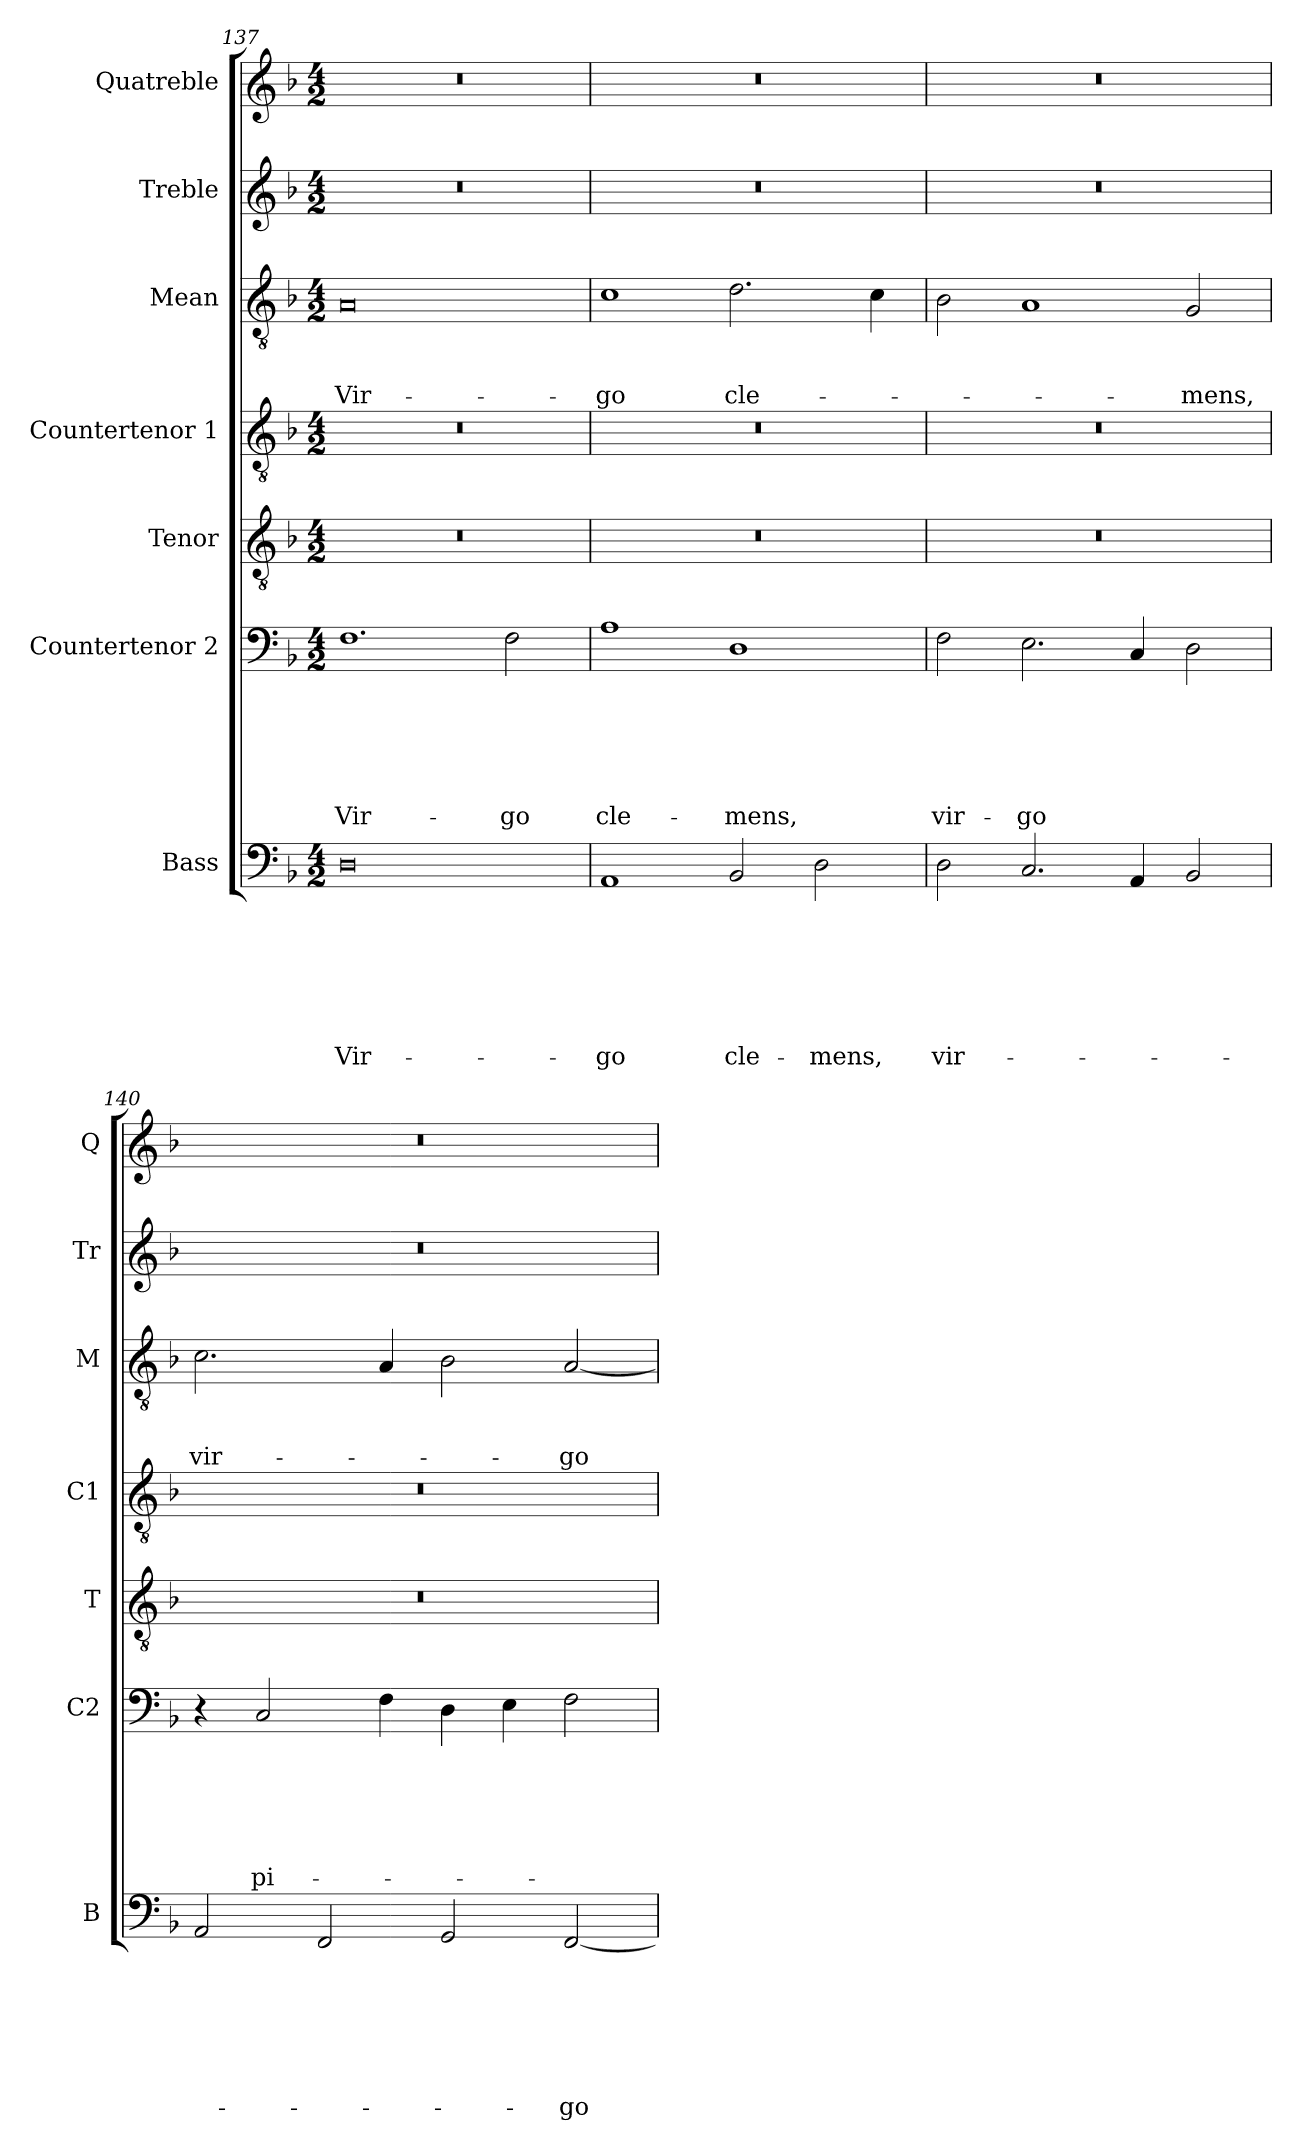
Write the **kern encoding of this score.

**kern	**text	**text	**text	**text	**text	**text	**text	**kern	**text	**text	**text	**text	**text	**text	**kern	**kern	**kern	**text	**text	**text	**kern	**kern
*part7	*part7	*part7	*part7	*part7	*part7	*part7	*part7	*part6	*part6	*part6	*part6	*part6	*part6	*part6	*part5	*part4	*part3	*part3	*part3	*part3	*part2	*part1
*staff7	*staff7	*staff7	*staff7	*staff7	*staff7	*staff7	*staff7	*staff6	*staff6	*staff6	*staff6	*staff6	*staff6	*staff6	*staff5	*staff4	*staff3	*staff3	*staff3	*staff3	*staff2	*staff1
*I"Bass	*	*	*	*	*	*	*	*I"Countertenor 2	*	*	*	*	*	*	*I"Tenor	*I"Countertenor 1	*I"Mean	*	*	*	*I"Treble	*I"Quatreble
*I'B	*	*	*	*	*	*	*	*I'C2	*	*	*	*	*	*	*I'T	*I'C1	*I'M	*	*	*	*I'Tr	*I'Q
!!LO:PB:g=z
*clefF4	*	*	*	*	*	*	*	*clefF4	*	*	*	*	*	*	*clefGv2	*clefGv2	*clefGv2	*	*	*	*clefG2	*clefG2
*k[b-]	*	*	*	*	*	*	*	*k[b-]	*	*	*	*	*	*	*k[b-]	*k[b-]	*k[b-]	*	*	*	*k[b-]	*k[b-]
*d:	*	*	*	*	*	*	*	*d:	*	*	*	*	*	*	*d:	*d:	*d:	*	*	*	*d:	*d:
*M4/2	*	*	*	*	*	*	*	*M4/2	*	*	*	*	*	*	*M4/2	*M4/2	*M4/2	*	*	*	*M4/2	*M4/2
=137	=137	=137	=137	=137	=137	=137	=137	=137	=137	=137	=137	=137	=137	=137	=137	=137	=137	=137	=137	=137	=137	=137
0D	.	.	.	.	.	.	Vir-	1.F	.	.	.	.	.	Vir-	0r	0r	0A	.	.	Vir-	0r	0r
.	.	.	.	.	.	.	.	2F\	.	.	.	.	.	-go	.	.	.	.	.	.	.	.
=138	=138	=138	=138	=138	=138	=138	=138	=138	=138	=138	=138	=138	=138	=138	=138	=138	=138	=138	=138	=138	=138	=138
1AA	.	.	.	.	.	.	-go	1A	.	.	.	.	.	cle-	0r	0r	1c	.	.	-go	0r	0r
2BB-/	.	.	.	.	.	.	cle-	1D	.	.	.	.	.	-mens,	.	.	2.d\	.	.	cle-	.	.
2D\	.	.	.	.	.	.	-mens,	.	.	.	.	.	.	.	.	.	.	.	.	.	.	.
.	.	.	.	.	.	.	.	.	.	.	.	.	.	.	.	.	4c\	.	.	.	.	.
=139	=139	=139	=139	=139	=139	=139	=139	=139	=139	=139	=139	=139	=139	=139	=139	=139	=139	=139	=139	=139	=139	=139
2D\	.	.	.	.	.	.	vir-	2F\	.	.	.	.	.	vir-	0r	0r	2B-\	.	.	.	0r	0r
2.C/	.	.	.	.	.	.	.	2.E\	.	.	.	.	.	-go	.	.	1A	.	.	.	.	.
4AA/	.	.	.	.	.	.	.	4C/	.	.	.	.	.	.	.	.	.	.	.	.	.	.
2BB-/	.	.	.	.	.	.	.	2D\	.	.	.	.	.	.	.	.	2G/	.	.	-mens,	.	.
=140	=140	=140	=140	=140	=140	=140	=140	=140	=140	=140	=140	=140	=140	=140	=140	=140	=140	=140	=140	=140	=140	=140
2AA/	.	.	.	.	.	.	.	4r	.	.	.	.	.	.	0r	0r	2.c\	.	.	vir-	0r	0r
.	.	.	.	.	.	.	.	2C/	.	.	.	.	.	pi-	.	.	.	.	.	.	.	.
2FF/	.	.	.	.	.	.	.	.	.	.	.	.	.	.	.	.	.	.	.	.	.	.
.	.	.	.	.	.	.	.	4F\	.	.	.	.	.	.	.	.	4A/	.	.	.	.	.
2GG/	.	.	.	.	.	.	.	4D\	.	.	.	.	.	.	.	.	2B-\	.	.	.	.	.
.	.	.	.	.	.	.	.	4E\	.	.	.	.	.	.	.	.	.	.	.	.	.	.
[2FF/	.	.	.	.	.	.	-go	2F\	.	.	.	.	.	.	.	.	[2A/	.	.	-go	.	.
=	=	=	=	=	=	=	=	=	=	=	=	=	=	=	=	=	=	=	=	=	=	=
*-	*-	*-	*-	*-	*-	*-	*-	*-	*-	*-	*-	*-	*-	*-	*-	*-	*-	*-	*-	*-	*-	*-
